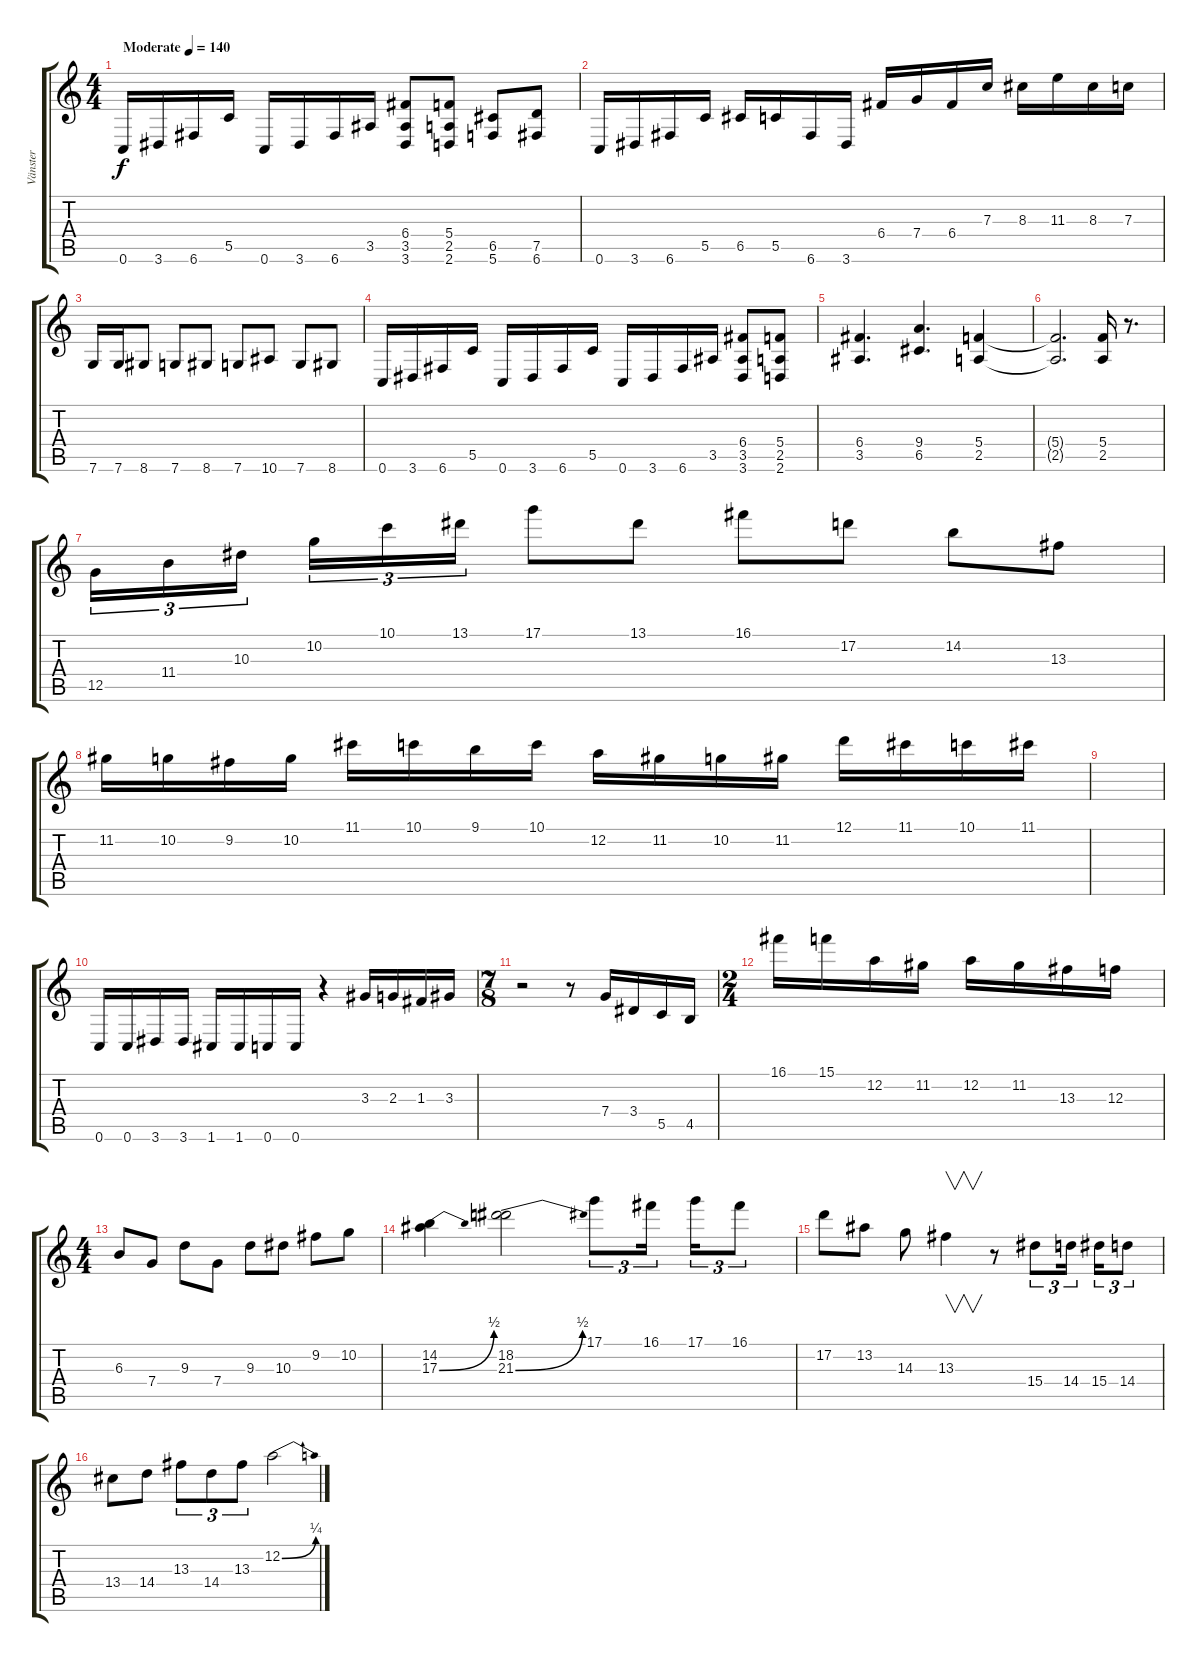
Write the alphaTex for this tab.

\track ("Vänster" "Vänster") {instrument overdrivenguitar}
\staff {score tabs}
\tuning (D4 A3 F3 C3 G2 C2) {hide}
\ts (4 4)
\tempo (140 "Moderate")
\clef g2
\ks c
0.6.16{dy f instrument overdrivenguitar} 3.6.16 6.6.16 5.5.16 0.6.16 3.6.16 6.6.16 3.5.16 (6.4 3.5 3.6).8 (5.4 2.5 2.6).8 (6.5 5.6).8 (7.5 6.6).8 |
0.6.16 3.6.16 6.6.16 5.5.16 6.5.16 5.5.16 6.6.16 3.6.16 6.4.16 7.4.16 6.4.16 7.3.16 8.3.16 11.3.16 8.3.16 7.3.16 |
7.6.16 7.6.16 8.6.8 7.6.8 8.6.8 7.6.8 10.6.8 7.6.8 8.6.8 |
0.6.16 3.6.16 6.6.16 5.5.16 0.6.16 3.6.16 6.6.16 5.5.16 0.6.16 3.6.16 6.6.16 3.5.16 (6.4 3.5 3.6).8 (5.4 2.5 2.6).8 |
(6.4 3.5).4{d} (9.4 6.5).4{d} (5.4 2.5).4 |
(5.4{t} 2.5{t}).2{d} (5.4 2.5).16 r.8{d} |
12.5.16{tu (3 2)} 11.4.16{tu (3 2)} 10.3.16{tu (3 2) beam splitsecondary} 10.2.16{tu (3 2)} 10.1.16{tu (3 2)} 13.1.16{tu (3 2)} 17.1.8 13.1.8 16.1.8 17.2.8 14.2.8 13.3.8 |
11.2.16 10.2.16 9.2.16 10.2.16 11.1.16 10.1.16 9.1.16 10.1.16 12.2.16 11.2.16 10.2.16 11.2.16 12.1.16 11.1.16 10.1.16 11.1.16 |
|
0.6.16 0.6.16 3.6.16 3.6.16 1.6.16 1.6.16 0.6.16 0.6.16 r.4 3.3.16 2.3.16 1.3.16 3.3.16 |
\ts (7 8)
r.2 r.8 7.4.16 3.4.16 5.5.16 4.5.16 |
\ts (2 4)
16.1.16 15.1.16 12.2.16 11.2.16 12.2.16 11.2.16 13.3.16 12.3.16 |
\ts (4 4)
6.3.8 7.4.8 9.3.8 7.4.8 9.3.8 10.3.8 9.2.8 10.2.8 |
(14.2 17.3{be (bend 0 0 60 2)}).4 (18.2 21.3{be (bend 0 0 60 2)}).2 17.1.8{tu (3 2)} 16.1.16{tu (3 2) beam splitsecondary} 17.1.16{tu (3 2)} 16.1.8{tu (3 2)} |
17.2.8 13.2.8 14.3.8 13.3.4{v} r.8 15.4.8{tu (3 2)} 14.4.16{tu (3 2) beam splitsecondary} 15.4.16{tu (3 2)} 14.4.8{tu (3 2)} |
13.4.8 14.4.8 13.3.8{tu (3 2)} 14.4.8{tu (3 2)} 13.3.8{tu (3 2)} 12.2{be (bend 0 0 60 1)}.2
